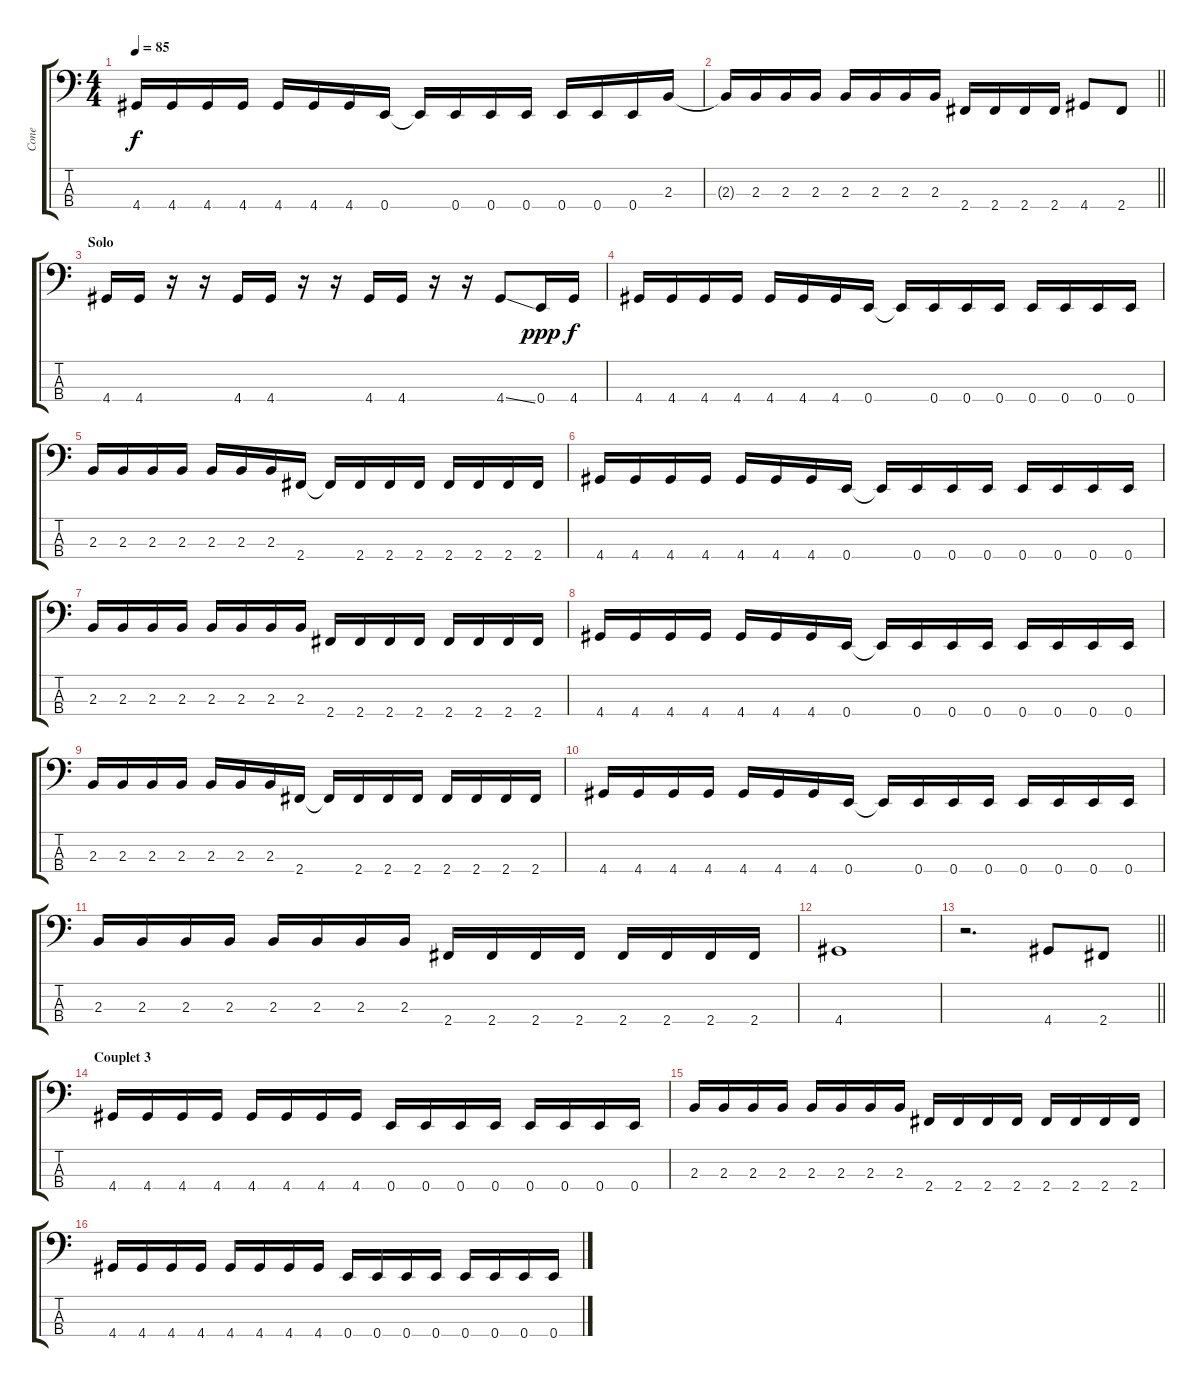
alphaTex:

\track ("Cone" "Cone") {instrument electricbasspick}
\staff {score tabs}
\tuning (G2 D2 A1 E1) {hide}
\ts (4 4)
\tempo 85
\clef f4
\ks c
4.4{t}.16{dy f} 4.4.16 4.4.16 4.4.16 4.4.16 4.4.16 4.4.16 0.4.16 0.4{t}.16 0.4.16 0.4.16 0.4.16 0.4.16 0.4.16 0.4.16 2.3.16 |
\barLineRight lightlight
2.3{t}.16 2.3.16 2.3.16 2.3.16 2.3.16 2.3.16 2.3.16 2.3.16 2.4.16 2.4.16 2.4.16 2.4.16 4.4.8 2.4.8 |
\section ("" "Solo")
4.4.16 4.4.16 r.16 r.16 4.4.16 4.4.16 r.16 r.16 4.4.16 4.4.16 r.16 r.16 4.4{ss}.8 0.4.16{dy ppp} 4.4.16{dy f} |
4.4.16 4.4.16 4.4.16 4.4.16 4.4.16 4.4.16 4.4.16 0.4.16 0.4{t}.16 0.4.16 0.4.16 0.4.16 0.4.16 0.4.16 0.4.16 0.4.16 |
2.3.16 2.3.16 2.3.16 2.3.16 2.3.16 2.3.16 2.3.16 2.4.16 2.4{t}.16 2.4.16 2.4.16 2.4.16 2.4.16 2.4.16 2.4.16 2.4.16 |
4.4.16 4.4.16 4.4.16 4.4.16 4.4.16 4.4.16 4.4.16 0.4.16 0.4{t}.16 0.4.16 0.4.16 0.4.16 0.4.16 0.4.16 0.4.16 0.4.16 |
2.3.16 2.3.16 2.3.16 2.3.16 2.3.16 2.3.16 2.3.16 2.3.16 2.4.16 2.4.16 2.4.16 2.4.16 2.4.16 2.4.16 2.4.16 2.4.16 |
4.4.16 4.4.16 4.4.16 4.4.16 4.4.16 4.4.16 4.4.16 0.4.16 0.4{t}.16 0.4.16 0.4.16 0.4.16 0.4.16 0.4.16 0.4.16 0.4.16 |
2.3.16 2.3.16 2.3.16 2.3.16 2.3.16 2.3.16 2.3.16 2.4.16 2.4{t}.16 2.4.16 2.4.16 2.4.16 2.4.16 2.4.16 2.4.16 2.4.16 |
4.4.16 4.4.16 4.4.16 4.4.16 4.4.16 4.4.16 4.4.16 0.4.16 0.4{t}.16 0.4.16 0.4.16 0.4.16 0.4.16 0.4.16 0.4.16 0.4.16 |
2.3.16 2.3.16 2.3.16 2.3.16 2.3.16 2.3.16 2.3.16 2.3.16 2.4.16 2.4.16 2.4.16 2.4.16 2.4.16 2.4.16 2.4.16 2.4.16 |
4.4.1 |
\barLineRight lightlight
r.2{d} 4.4.8 2.4.8 |
\section ("" "Couplet 3")
4.4.16 4.4.16 4.4.16 4.4.16 4.4.16 4.4.16 4.4.16 4.4.16 0.4.16 0.4.16 0.4.16 0.4.16 0.4.16 0.4.16 0.4.16 0.4.16 |
2.3.16 2.3.16 2.3.16 2.3.16 2.3.16 2.3.16 2.3.16 2.3.16 2.4.16 2.4.16 2.4.16 2.4.16 2.4.16 2.4.16 2.4.16 2.4.16 |
4.4.16 4.4.16 4.4.16 4.4.16 4.4.16 4.4.16 4.4.16 4.4.16 0.4.16 0.4.16 0.4.16 0.4.16 0.4.16 0.4.16 0.4.16 0.4.16
